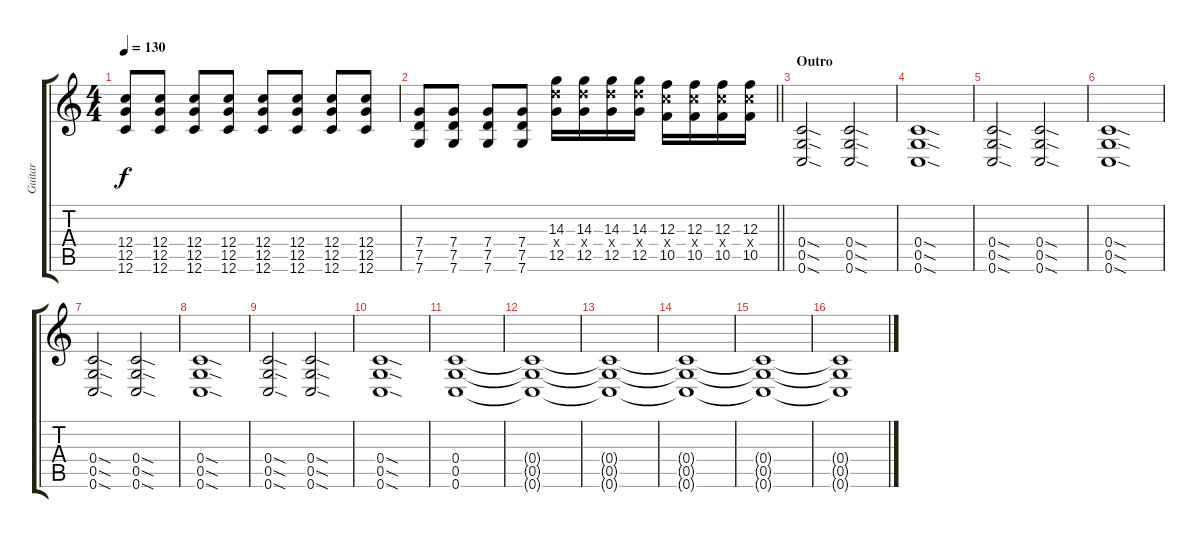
\track ("Guitar" "Guitar") {instrument distortionguitar}
\staff {score tabs}
\tuning (D4 A3 F3 C3 G2 C2) {hide}
\ts (4 4)
\tempo 130
\clef g2
\ks c
(12.4 12.5 12.6).8{dy f} (12.4 12.5 12.6).8 (12.4 12.5 12.6).8 (12.4 12.5 12.6).8 (12.4 12.5 12.6).8 (12.4 12.5 12.6).8 (12.4 12.5 12.6).8 (12.4 12.5 12.6).8 |
\barLineRight lightlight
(7.4 7.5 7.6).8 (7.4 7.5 7.6).8 (7.4 7.5 7.6).8 (7.4 7.5 7.6).8 (14.3 14.4{x} 12.5).16 (14.3 14.4{x} 12.5).16 (14.3 14.4{x} 12.5).16 (14.3 14.4{x} 12.5).16 (12.3 12.4{x} 10.5).16 (12.3 12.4{x} 10.5).16 (12.3 12.4{x} 10.5).16 (12.3 12.4{x} 10.5).16 |
\section ("" "Outro")
(0.4{sod} 0.5{sod} 0.6{sod}).2 (0.4{sod} 0.5{sod} 0.6{sod}).2 |
(0.4{sod} 0.5{sod} 0.6{sod}).1 |
(0.4{sod} 0.5{sod} 0.6{sod}).2 (0.4{sod} 0.5{sod} 0.6{sod}).2 |
(0.4{sod} 0.5{sod} 0.6{sod}).1 |
(0.4{sod} 0.5{sod} 0.6{sod}).2 (0.4{sod} 0.5{sod} 0.6{sod}).2 |
(0.4{sod} 0.5{sod} 0.6{sod}).1 |
(0.4{sod} 0.5{sod} 0.6{sod}).2 (0.4{sod} 0.5{sod} 0.6{sod}).2 |
(0.4{sod} 0.5{sod} 0.6{sod}).1 |
(0.4 0.5 0.6).1 |
(0.4{t} 0.5{t} 0.6{t}).1 |
(0.4{t} 0.5{t} 0.6{t}).1{volume 0 instrument distortionguitar} |
(0.4{t} 0.5{t} 0.6{t}).1 |
(0.4{t} 0.5{t} 0.6{t}).1 |
(0.4{t} 0.5{t} 0.6{t}).1
